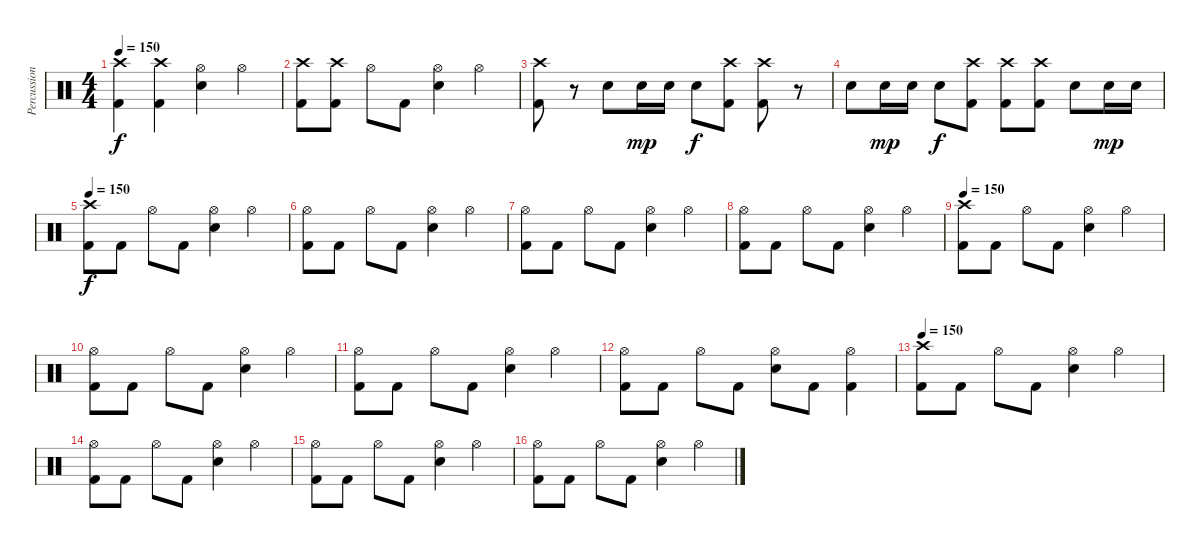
\track ("Percussion" "Percussion") {instrument percussion}
\staff {score}
\articulation defaults
\ts (4 4)
\tempo 150
\clef neutral
\ks c
("Crash high (hit)" "Kick (hit) 2").4{dy f} ("Crash high (hit)" "Kick (hit) 2").4 ("Hi-Hat (open)" "Electric Snare (hit)").4 "Hi-Hat (open)".4 |
("Crash high (hit)" "Kick (hit) 2").8 ("Crash high (hit)" "Kick (hit) 2").8 "Hi-Hat (open)".8 "Kick (hit) 2".8 ("Hi-Hat (open)" "Electric Snare (hit)").4 "Hi-Hat (open)".4 |
("Crash high (hit)" "Kick (hit) 2").8 r.8 "Electric Snare (hit)".8 "Electric Snare (hit)".16{dy mp} "Electric Snare (hit)".16 "Electric Snare (hit)".8{dy f} ("Crash high (hit)" "Kick (hit) 2").8 ("Crash high (hit)" "Kick (hit) 2").8 r.8 |
"Electric Snare (hit)".8 "Electric Snare (hit)".16{dy mp} "Electric Snare (hit)".16 "Electric Snare (hit)".8{dy f} ("Crash high (hit)" "Kick (hit) 2").8 ("Crash high (hit)" "Kick (hit) 2").8 ("Crash high (hit)" "Kick (hit) 2").8 "Electric Snare (hit)".8 "Electric Snare (hit)".16{dy mp} "Electric Snare (hit)".16 |
\tempo 150
("Crash high (hit)" "Kick (hit) 2").8{dy f} "Kick (hit) 2".8 "Hi-Hat (open)".8 "Kick (hit) 2".8 ("Hi-Hat (open)" "Electric Snare (hit)").4 "Hi-Hat (open)".4 |
("Hi-Hat (open)" "Kick (hit) 2").8 "Kick (hit) 2".8 "Hi-Hat (open)".8 "Kick (hit) 2".8 ("Hi-Hat (open)" "Electric Snare (hit)").4 "Hi-Hat (open)".4 |
("Hi-Hat (open)" "Kick (hit) 2").8 "Kick (hit) 2".8 "Hi-Hat (open)".8 "Kick (hit) 2".8 ("Hi-Hat (open)" "Electric Snare (hit)").4 "Hi-Hat (open)".4 |
("Hi-Hat (open)" "Kick (hit) 2").8 "Kick (hit) 2".8 "Hi-Hat (open)".8 "Kick (hit) 2".8 ("Hi-Hat (open)" "Electric Snare (hit)").4 "Hi-Hat (open)".4 |
\tempo 150
("Crash high (hit)" "Kick (hit) 2").8 "Kick (hit) 2".8 "Hi-Hat (open)".8 "Kick (hit) 2".8 ("Hi-Hat (open)" "Electric Snare (hit)").4 "Hi-Hat (open)".4 |
("Hi-Hat (open)" "Kick (hit) 2").8 "Kick (hit) 2".8 "Hi-Hat (open)".8 "Kick (hit) 2".8 ("Hi-Hat (open)" "Electric Snare (hit)").4 "Hi-Hat (open)".4 |
("Hi-Hat (open)" "Kick (hit) 2").8 "Kick (hit) 2".8 "Hi-Hat (open)".8 "Kick (hit) 2".8 ("Hi-Hat (open)" "Electric Snare (hit)").4 "Hi-Hat (open)".4 |
("Hi-Hat (open)" "Kick (hit) 2").8 "Kick (hit) 2".8 "Hi-Hat (open)".8 "Kick (hit) 2".8 ("Hi-Hat (open)" "Electric Snare (hit)").8 "Kick (hit) 2".8 ("Hi-Hat (open)" "Kick (hit) 2").4 |
\tempo 150
("Crash high (hit)" "Kick (hit) 2").8 "Kick (hit) 2".8 "Hi-Hat (open)".8 "Kick (hit) 2".8 ("Hi-Hat (open)" "Electric Snare (hit)").4 "Hi-Hat (open)".4 |
("Hi-Hat (open)" "Kick (hit) 2").8 "Kick (hit) 2".8 "Hi-Hat (open)".8 "Kick (hit) 2".8 ("Hi-Hat (open)" "Electric Snare (hit)").4 "Hi-Hat (open)".4 |
("Hi-Hat (open)" "Kick (hit) 2").8 "Kick (hit) 2".8 "Hi-Hat (open)".8 "Kick (hit) 2".8 ("Hi-Hat (open)" "Electric Snare (hit)").4 "Hi-Hat (open)".4 |
("Hi-Hat (open)" "Kick (hit) 2").8 "Kick (hit) 2".8 "Hi-Hat (open)".8 "Kick (hit) 2".8 ("Hi-Hat (open)" "Electric Snare (hit)").4 "Hi-Hat (open)".4
